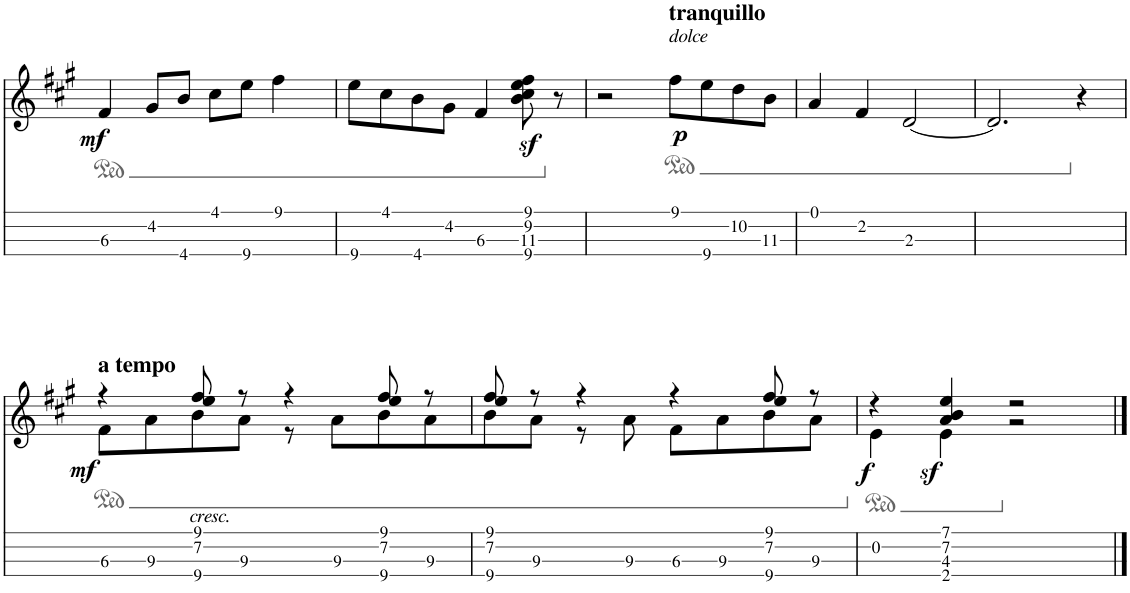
**kern	**kern	**dynam
*part2	*part1	*part1
*staff2	*staff1	*staff1
*I"Ukulélé [Tablature]	*I"Ukulélé	*
!!LO:PB:g=z
*	*clefG2	*
*k[f#c#g#]	*k[f#c#g#]	*
*M4/4	*M4/4	*
*	*ped	*
=21	=21	=21
!	!	!LO:DY:b
4f#	4f#/	mf
8g#L	8g#/L	.
8bJ	8b/J	.
8cc#L	8cc#\L	.
8eeJ	8ee\J	.
8ff#	4ff#\	.
8r	.	.
=22	=22	=22
8eeL	8ee\L	.
8cc#J	8cc#\	.
8bL	8b\	.
8g#J	8g#\J	.
4f#	4f#/	.
8ee 8b 8cc# 8ff#	8b\z< 8cc#\z< 8ee\z< 8ff#\z<	.
8r	8r	.
=23	=23	=23
2r	2r	.
*	*ped	*
!	!LO:TX:a:i:t=dolce	!
!	!LO:TX:a:B:t=tranquillo	!
!	!	!LO:DY:b
8ff#L	8ff#\L	p
8eeJ	8ee\	.
8ddL	8dd\	.
8bJ	8b\J	.
=24	=24	=24
4a	4a/	.
4f#	4f#/	.
2d	[2d/	.
=25	=25	=25
1r	2.d/]	.
*	*Xped	*
.	4r	.
!!LO:LB:g=z
=26	=26	=26
*^	*	*
*	*	*ped	*
*	*	*^	*
!	!	!LO:TX:a:B:t=a tempo	!	!
!	!	!	!	!LO:DY:b
4r	8f#L	4r	8f#\L	mf
.	8aJ	.	8a\	.
!	!	!LO:TX:b:i:t=cresc.	!	!
8ee 8ff#	8bL	8ee/ 8ff#/	8b\	.
8r	8aJ	8r	8a\J	.
4r	8r	4r	8r	.
.	8a	.	8a\L	.
8ee 8ff#	8bL	8ee/ 8ff#/	8b\	.
8r	8aJ	8r	8a\	.
=27	=27	=27	=27	=27
8ee 8ff#	8bL	8ee/ 8ff#/	8b\	.
8r	8aJ	8r	8a\J	.
4r	8r	4r	8r	.
.	8a	.	8a\	.
4r	8f#L	4r	8f#\L	.
.	8aJ	.	8a\	.
8ee 8ff#	8bL	8ee/ 8ff#/	8b\	.
8r	8aJ	8r	8a\J	.
=28	=28	=28	=28	=28
*	*	*Xped	*	*
!	!	!	!	!LO:DY:b
1r	4e	4r	4e\	f
!	!	!	!	!LO:DY:b
.	4a 4e 4b 4ee	4a/ 4b/ 4ee/	4e\	sf
*	*	*Xped	*	*
.	2r	2r	2r	.
*v	*v	*	*	*
*	*v	*v	*
==	==	==
*-	*-	*-
